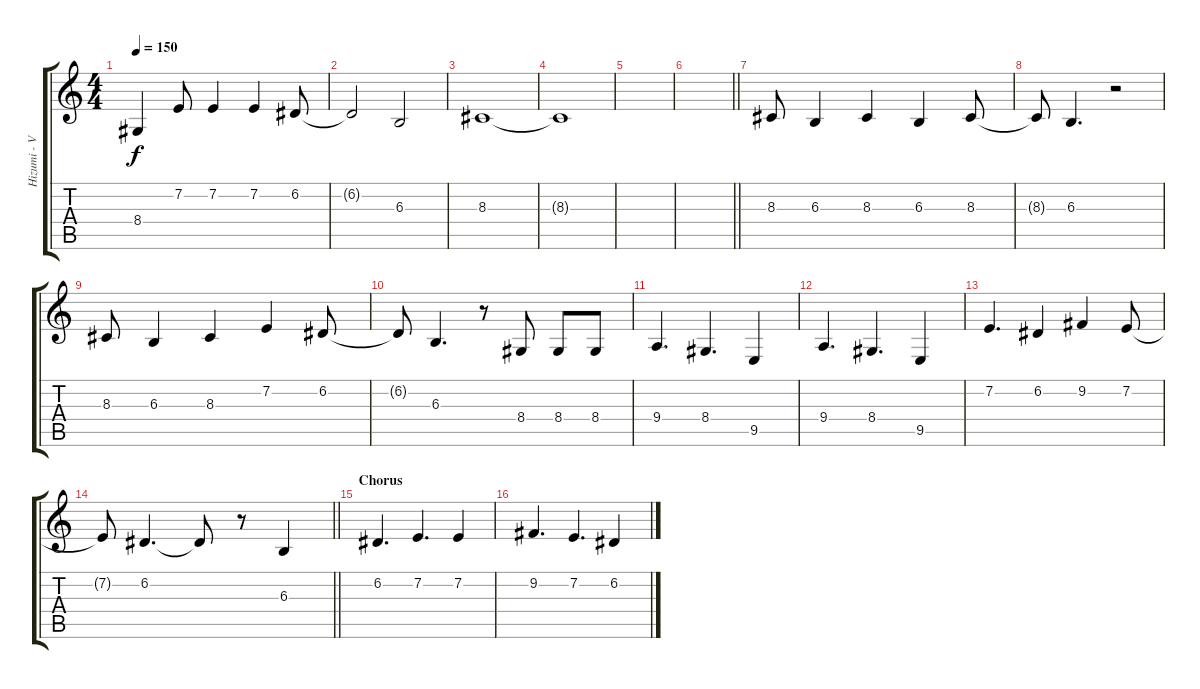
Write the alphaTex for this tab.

\track ("Hizumi - Vocals" "Hizumi - V") {instrument lead6voice}
\staff {score tabs}
\tuning (D4 A3 F3 C3 G2 D2) {hide}
\ts (4 4)
\tempo 150
\clef g2
\ks c
8.4.4{dy f} 7.2.8 7.2.4 7.2.4 6.2.8 |
6.2{t}.2 6.3.2 |
8.3.1 |
8.3{t}.1 |
|
\barLineRight lightlight
|
\section ("" "")
8.3.8 6.3.4 8.3.4 6.3.4 8.3.8 |
8.3{t}.8 6.3.4{d} r.2 |
8.3.8 6.3.4 8.3.4 7.2.4 6.2.8 |
6.2{t}.8 6.3.4{d} r.8 8.4.8 8.4.8 8.4.8 |
9.4.4{d} 8.4.4{d} 9.5.4 |
9.4.4{d} 8.4.4{d} 9.5.4 |
7.2.4{d} 6.2.4 9.2.4 7.2.8 |
\barLineRight lightlight
7.2{t}.8 6.2.4{d} 6.2{t}.8 r.8 6.3.4 |
\section ("" "Chorus")
6.2.4{d} 7.2.4{d} 7.2.4 |
9.2.4{d} 7.2.4{d} 6.2.4
